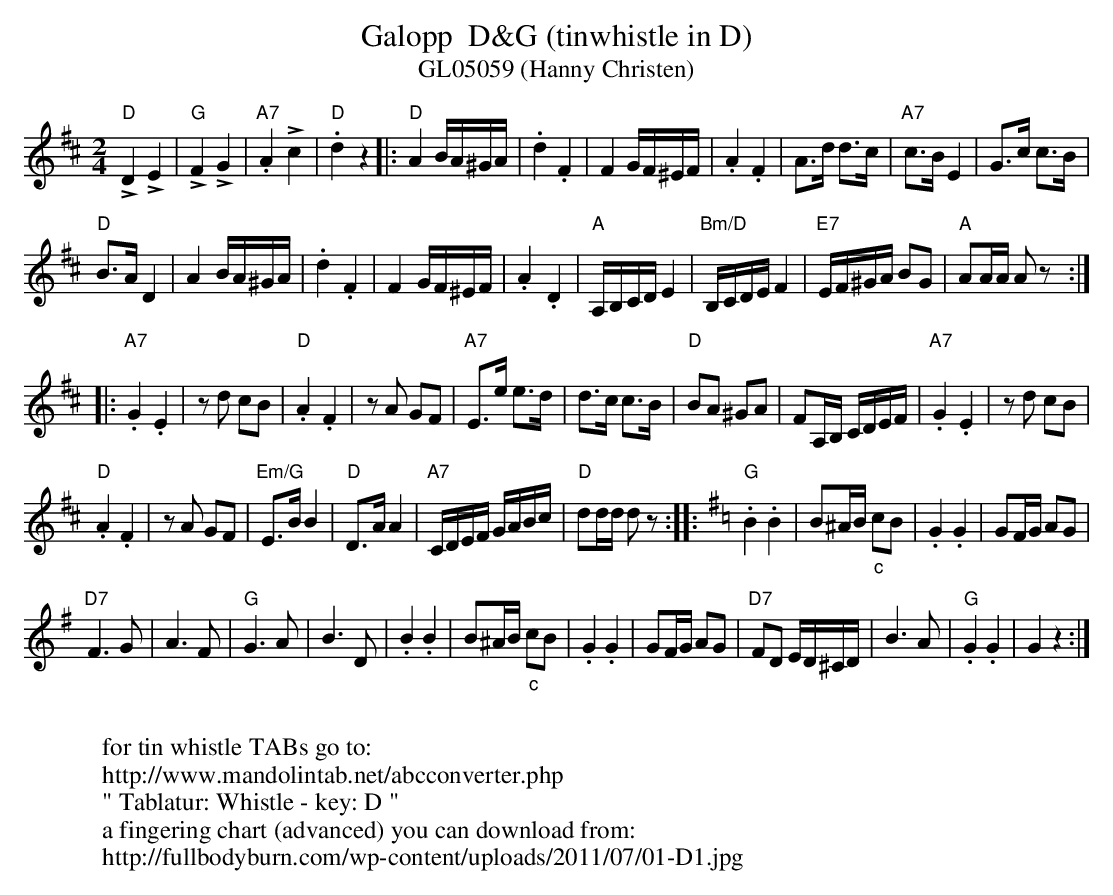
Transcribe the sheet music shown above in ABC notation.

X:1
T:Galopp  D&G (tinwhistle in D)
T:GL05059 (Hanny Christen)
M:2/4
L:1/8
K:D %%MIDI gchordon
"D"!>!D2!>!E2 | "G"!>!F2!>!G2 | "A7".A2!>!c2 | "D".d2z2 |: "D"A2 B/2A/2^G/2A/2 | .d2.F2 | F2 G/2F/2^E/2F/2 | .A2.F2 | A>d d>c | "A7"c>BE2 | G>c c>B |
"D"B>AD2 | A2B/2A/2^G/2A/2 | .d2.F2 | F2 G/2F/2^E/2F/2 | .A2.D2 | "A"A,/2B,/2C/2D/2E2 | "Bm/D"B,/2C/2D/2E/2 F2 | "E7"E/2F/2^G/2A/2 BG | "A"AA/2A/2 Az ::
"A7".G2.E2 | zd cB | "D".A2.F2 | zA GF | "A7"E>e e>d | d>c c>B | "D"BA ^GA | FA,/2B,/2 C/2D/2E/2F/2 | \
"A7".G2.E2 | zd cB |
"D".A2.F2 | zA GF | "Em/G"E>BB2 | "D"D>AA2 | "A7"C/2D/2E/2F/2 G/2A/2B/2c/2 | "D"dd/2d/2 dz :: [K:G] \
"G".B2.B2 | B^A/2B/2 "_c"cB | .G2.G2 | GF/2G/2 AG |
"D7"F3G | A3F | "G"G3A | B3D | \
.B2.B2 | B^A/2B/2 "_c"cB | .G2.G2 | GF/2G/2 AG | "D7"FD E/2D/2^C/2D/2 | B3A | "G".G2.G2 | G2z2 :|
W:
W:for tin whistle TABs go to:
W:http://www.mandolintab.net/abcconverter.php
W:" Tablatur: Whistle - key: D "
W:a fingering chart (advanced) you can download from:
W:http://fullbodyburn.com/wp-content/uploads/2011/07/01-D1.jpg
